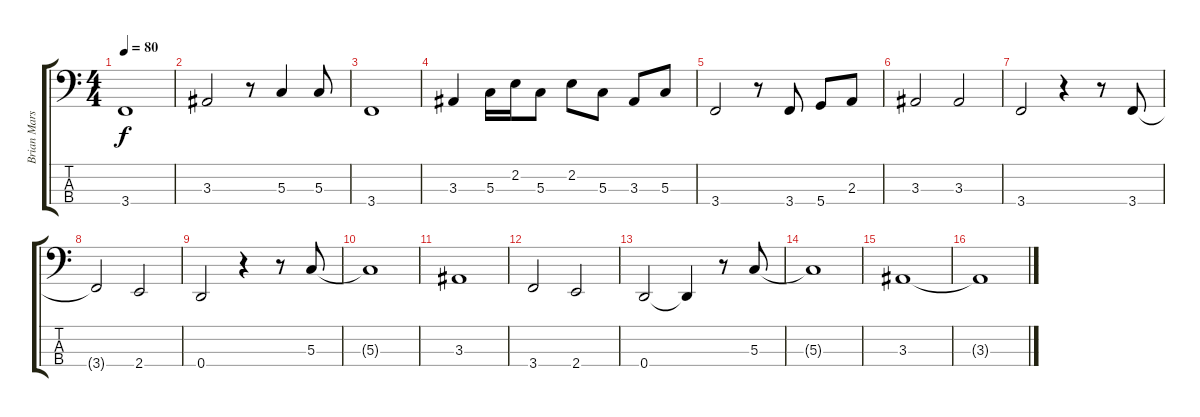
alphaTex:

\track ("Brian Marshall" "Brian Mars") {instrument electricbassfinger}
\staff {score tabs}
\tuning (G2 D2 G1 D1) {hide}
\ts (4 4)
\tempo 80
\clef f4
\ks c
3.4.1{dy f} |
3.3.2 r.8 5.3.4 5.3.8 |
3.4.1 |
3.3.4 5.3.16 2.2.16 5.3.8 2.2.8 5.3.8 3.3.8 5.3.8 |
3.4.2 r.8 3.4.8 5.4.8 2.3.8 |
3.3.2 3.3.2 |
3.4.2 r.4 r.8 3.4.8 |
3.4{t}.2 2.4.2 |
0.4.2 r.4 r.8 5.3.8 |
5.3{t}.1 |
3.3.1 |
3.4.2 2.4.2 |
0.4.2 0.4{t}.4 r.8 5.3.8 |
5.3{t}.1 |
3.3.1 |
3.3{t}.1
